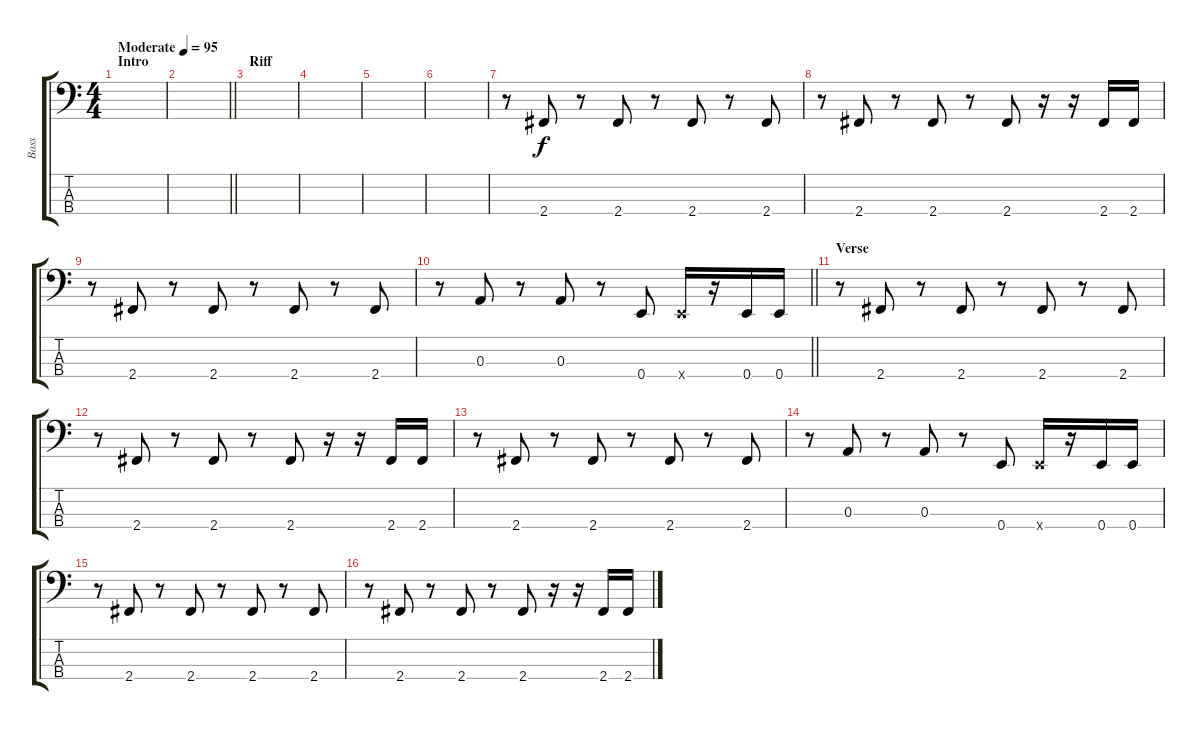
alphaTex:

\track ("Bass" "Bass") {instrument electricbasspick}
\staff {score tabs}
\tuning (G2 D2 A1 E1) {hide}
\ts (4 4)
\section ("" "Intro")
\tempo (95 "Moderate")
\clef f4
\ks c
|
\barLineRight lightlight
|
\section ("" "Riff")
|
|
|
|
r.8 2.4.8 r.8 2.4.8 r.8 2.4.8 r.8 2.4.8 |
r.8 2.4.8 r.8 2.4.8 r.8 2.4.8 r.16 r.16 2.4.16 2.4.16 |
r.8 2.4.8 r.8 2.4.8 r.8 2.4.8 r.8 2.4.8 |
\barLineRight lightlight
r.8 0.3.8 r.8 0.3.8 r.8 0.4.8 0.4{x}.16 r.16 0.4.16 0.4.16 |
\section ("" "Verse")
r.8 2.4.8 r.8 2.4.8 r.8 2.4.8 r.8 2.4.8 |
r.8 2.4.8 r.8 2.4.8 r.8 2.4.8 r.16 r.16 2.4.16 2.4.16 |
r.8 2.4.8 r.8 2.4.8 r.8 2.4.8 r.8 2.4.8 |
r.8 0.3.8 r.8 0.3.8 r.8 0.4.8 0.4{x}.16 r.16 0.4.16 0.4.16 |
r.8 2.4.8 r.8 2.4.8 r.8 2.4.8 r.8 2.4.8 |
r.8 2.4.8 r.8 2.4.8 r.8 2.4.8 r.16 r.16 2.4.16 2.4.16
